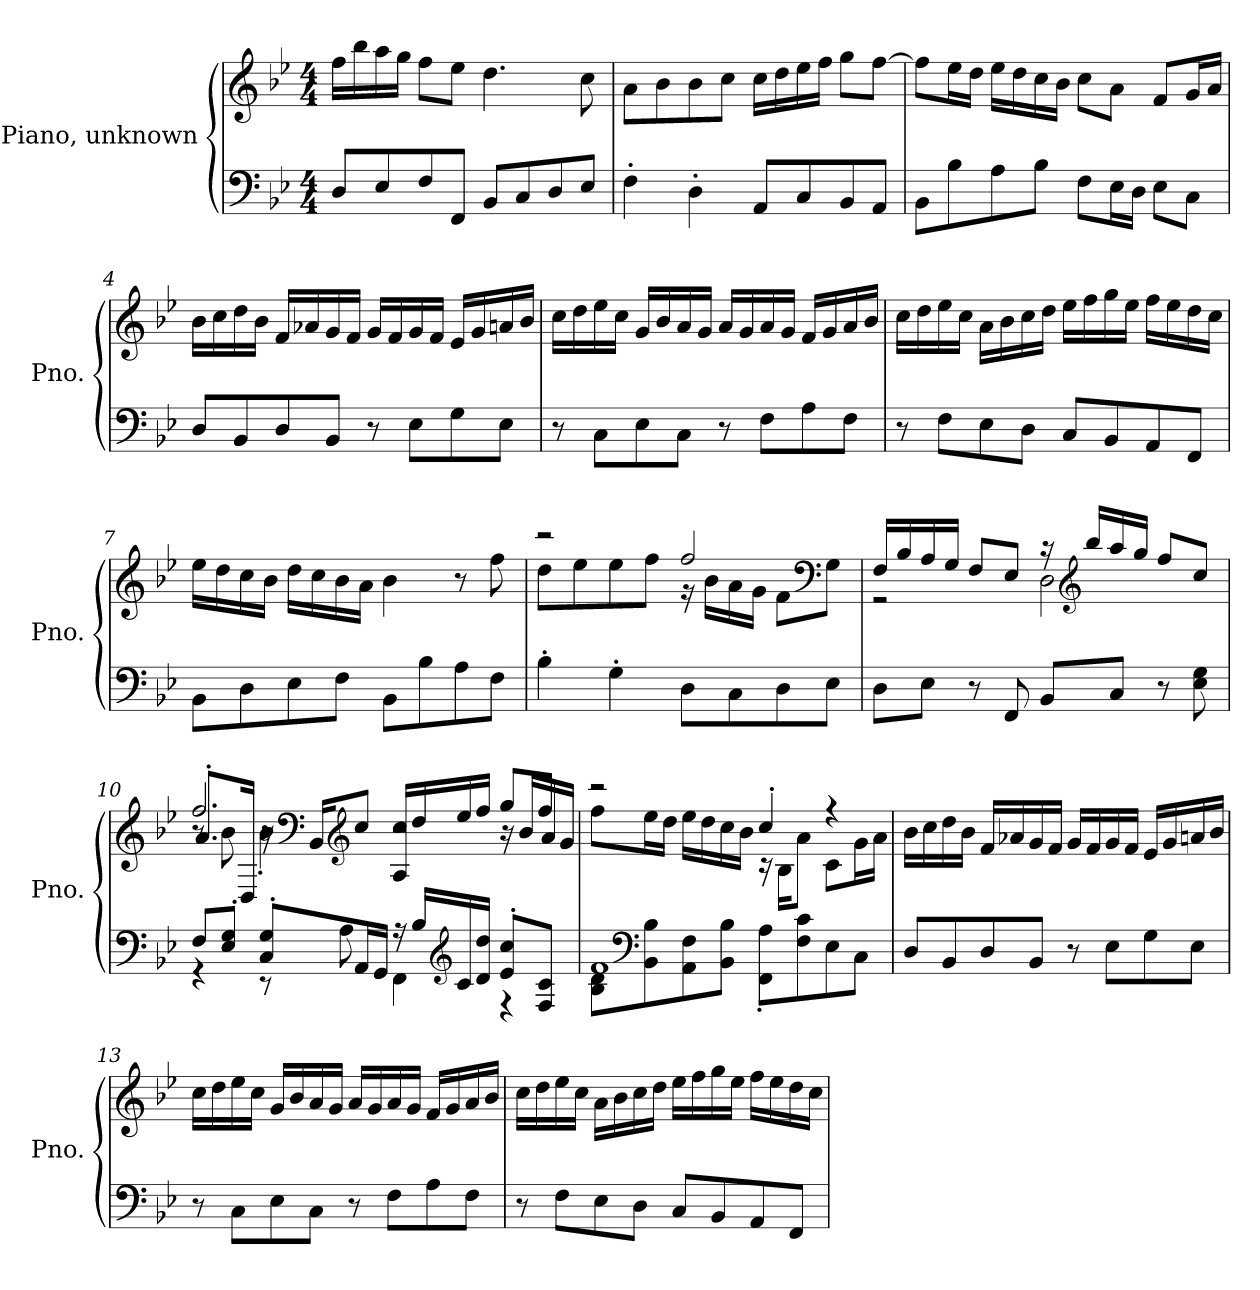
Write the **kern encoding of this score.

**kern	**kern
*part1	*part1
*staff2	*staff1
*I"Piano, unknown	*
*I'Pno.	*
*clefF4	*clefG2
*k[b-e-]	*k[b-e-]
*M4/4	*M4/4
*MM120	*MM120
=1	=1
8D/L	16ff\LL
.	16bb-\
8E-/	16aa\
.	16gg\JJ
8F/	8ff\L
8FF/J	8ee-\J
8BB-/L	4.dd\
8C/	.
8D/	.
8E-/J	8cc\
=2	=2
4F'\	8a\L
.	8b-\
4D'\	8b-\
.	8cc\J
8AA/L	16cc\LL
.	16dd\
8C/	16ee-\
.	16ff\JJ
8BB-/	8gg\L
8AA/J	[8ff\J
=3	=3
8BB-\L	8ff\L]
8B-\	16ee-\L
.	16dd\JJ
8A\	16ee-\LL
.	16dd\
8B-\J	16cc\
.	16b-\JJ
8F\L	8cc\L
16E-\L	8a\J
16D\JJ	.
8E-\L	8f/L
8C\J	16g/L
.	16a/JJ
!!LO:LB:g=z
=4	=4
8D/L	16b-\LL
.	16cc\
8BB-/	16dd\
.	16b-\JJ
8D/	16f/LL
.	16a-X/
8BB-/J	16g/
.	16f/JJ
8r	16g/LL
.	16f/
8E-\L	16g/
.	16f/JJ
8G\	16e-/LL
.	16g/
8E-\J	16an/
.	16b-/JJ
=5	=5
8r	16cc\LL
.	16dd\
8C\L	16ee-\
.	16cc\JJ
8E-\	16g/LL
.	16b-/
8C\J	16a/
.	16g/JJ
8r	16a/LL
.	16g/
8F\L	16a/
.	16g/JJ
8A\	16f/LL
.	16g/
8F\J	16a/
.	16b-/JJ
!!LO:LB:g=z
=6	=6
8r	16cc\LL
.	16dd\
8F\L	16ee-\
.	16cc\JJ
8E-\	16a\LL
.	16b-\
8D\J	16cc\
.	16dd\JJ
8C/L	16ee-\LL
.	16ff\
8BB-/	16gg\
.	16ee-\JJ
8AA/	16ff\LL
.	16ee-\
8FF/J	16dd\
.	16cc\JJ
=7	=7
8BB-\L	16ee-\LL
.	16dd\
8D\	16cc\
.	16b-\JJ
8E-\	16dd\LL
.	16cc\
8F\J	16b-\
.	16a\JJ
8BB-\L	4b-\
8B-\	.
8A\	8r
8F\J	8ff\
=8	=8
*	*^
4B-'\	2r	8dd\L
.	.	8ee-\
4G'\	.	8ee-\
.	.	8ff\J
8D\L	2ff/	16r
.	.	16b-\LL
8C\	.	16a\
.	.	16g\JJ
8D\	.	8f\L
*	*clefF4	*
8E-\J	.	8G\J
!!LO:LB:g=z	!!
=9	=9	=9
8D\L	16F/LL	2r
.	16B-/	.
8E-\J	16A/	.
.	16G/JJ	.
8r	8F/L	.
8FF/	8E-/J	.
8BB-/L	16r	2D\
*	*clefG2	*
.	16bb-/LL	.
8C/J	16aa/	.
.	16gg/JJ	.
8r	8ff/L	.
8E-\ 8G\	8cc/J	.
=10	=10	=10
*^	*	*^
8F/L	4r	2.ff/	8r	8.a'/L
8E-/' 8G/'J	.	.	8b-\	.
.	.	.	.	16D/Jk
8C/' 8G/'L	8r	.	4b-'\	16r
*	*	*clefF4	*	*
.	.	.	.	16BB-/KL
*	*	*clefG2	*	*
16AA/L	8A\	.	.	8cc/J
16GG/JJ	.	.	.	.
16r	4FF\	.	2r	16A/ 16cc/LL
16B-/LL	.	.	.	16dd/
*clefG2	*	*	*	*
16c/	.	.	.	16ee-/
16d/ 16dd/JJ	.	.	.	16ff/JJ
8e-/' 8cc/'L	4r	8gg/L	.	16r
.	.	.	.	16b-/LL
8F/ 8c/J	.	8ff/J	.	16a/
.	.	.	.	16g/JJ
*	*	*	*v	*v
!!LO:LB:g=z
=11	=11	=11	=11
1f	8B-\ 8d\L	2r	8ff\L
*clefF4	*	*	*
.	8BB-\ 8B-\	.	16ee-\L
.	.	.	16dd\JJ
.	8AA\ 8F\	.	16ee-\LL
.	.	.	16dd\
.	8BB-\ 8B-\J	.	16cc\
.	.	.	16b-\JJ
.	8FF\' 8A\'L	4cc'/	16r
.	.	.	16B-\KL
.	8F\ 8c\	.	8a\J
.	8E-\	4r	8c\L
.	8C\J	.	16g\L
.	.	.	16a\JJ
*v	*v	*	*
*	*v	*v
=12	=12
8D/L	16b-\LL
.	16cc\
8BB-/	16dd\
.	16b-\JJ
8D/	16f/LL
.	16a-X/
8BB-/J	16g/
.	16f/JJ
8r	16g/LL
.	16f/
8E-\L	16g/
.	16f/JJ
8G\	16e-/LL
.	16g/
8E-\J	16an/
.	16b-/JJ
!!LO:LB:g=z
=13	=13
8r	16cc\LL
.	16dd\
8C\L	16ee-\
.	16cc\JJ
8E-\	16g/LL
.	16b-/
8C\J	16a/
.	16g/JJ
8r	16a/LL
.	16g/
8F\L	16a/
.	16g/JJ
8A\	16f/LL
.	16g/
8F\J	16a/
.	16b-/JJ
=14	=14
8r	16cc\LL
.	16dd\
8F\L	16ee-\
.	16cc\JJ
8E-\	16a\LL
.	16b-\
8D\J	16cc\
.	16dd\JJ
8C/L	16ee-\LL
.	16ff\
8BB-/	16gg\
.	16ee-\JJ
8AA/	16ff\LL
.	16ee-\
8FF/J	16dd\
.	16cc\JJ
=	=
*-	*-
